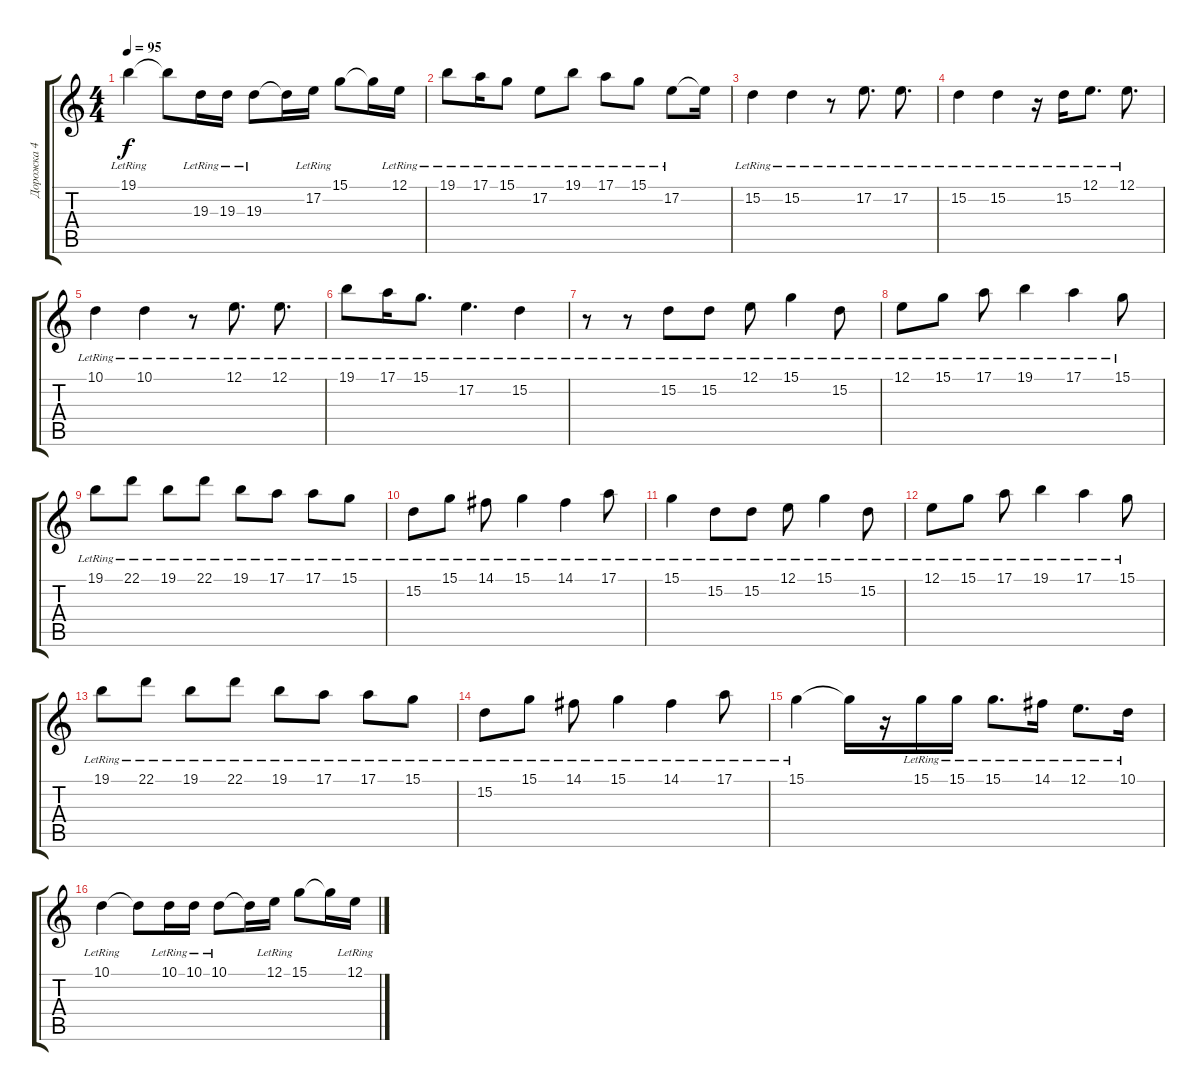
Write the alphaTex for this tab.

\track ("Дорожка 4" "Дорожка 4") {instrument brightacousticpiano}
\staff {score tabs}
\tuning (E4 B3 G3 D3 A2 E2) {hide}
\ts (4 4)
\tempo 95
\clef g2
\ks c
19.1{lr}.4{dy f} 19.1{t}.8 19.3{lr}.16 19.3{lr}.16 19.3{lr}.8 19.3{t}.16 17.2{lr}.16 15.1{lr}.8 15.1{t}.16 12.1{lr}.16 |
19.1{lr}.8 17.1{lr}.16 15.1{lr}.8 17.2{lr}.8 19.1{lr}.8 17.1{lr}.8 15.1{lr}.8 17.2{lr}.8 17.2{t}.16 |
15.2{lr}.4 15.2{lr}.4 r.8 17.2{lr}.8{d} 17.2{lr}.8{d} |
15.2{lr}.4 15.2{lr}.4 r.16 15.2{lr}.16 12.1{lr}.8{d} 12.1{lr}.8{d} |
10.1{lr}.4 10.1{lr}.4 r.8 12.1{lr}.8{d} 12.1{lr}.8{d} |
19.1{lr}.8 17.1{lr}.16 15.1{lr}.8{d} 17.2{lr}.4{d} 15.2{lr}.4 |
r.8 r.8 15.2{lr}.8 15.2{lr}.8 12.1{lr}.8 15.1{lr}.4 15.2{lr}.8 |
12.1{lr}.8 15.1{lr}.8 17.1{lr}.8 19.1{lr}.4 17.1{lr}.4 15.1{lr}.8 |
19.1{lr}.8 22.1{lr}.8 19.1{lr}.8 22.1{lr}.8 19.1{lr}.8 17.1{lr}.8 17.1{lr}.8 15.1{lr}.8 |
15.2{lr}.8 15.1{lr}.8 14.1{lr}.8 15.1{lr}.4 14.1{lr}.4 17.1{lr}.8 |
15.1{lr}.4 15.2{lr}.8 15.2{lr}.8 12.1{lr}.8 15.1{lr}.4 15.2{lr}.8 |
12.1{lr}.8 15.1{lr}.8 17.1{lr}.8 19.1{lr}.4 17.1{lr}.4 15.1{lr}.8 |
19.1{lr}.8 22.1{lr}.8 19.1{lr}.8 22.1{lr}.8 19.1{lr}.8 17.1{lr}.8 17.1{lr}.8 15.1{lr}.8 |
15.2{lr}.8 15.1{lr}.8 14.1{lr}.8 15.1{lr}.4 14.1{lr}.4 17.1{lr}.8 |
15.1{lr}.4 15.1{t}.16 r.16 15.1{lr}.16 15.1{lr}.16 15.1{lr}.8{d} 14.1{lr}.16 12.1{lr}.8{d} 10.1{lr}.16 |
10.1{lr}.4 10.1{t}.8 10.1{lr}.16 10.1{lr}.16 10.1{lr}.8 10.1{t}.16 12.1{lr}.16 15.1{lr}.8 15.1{t}.16 12.1{lr}.16
